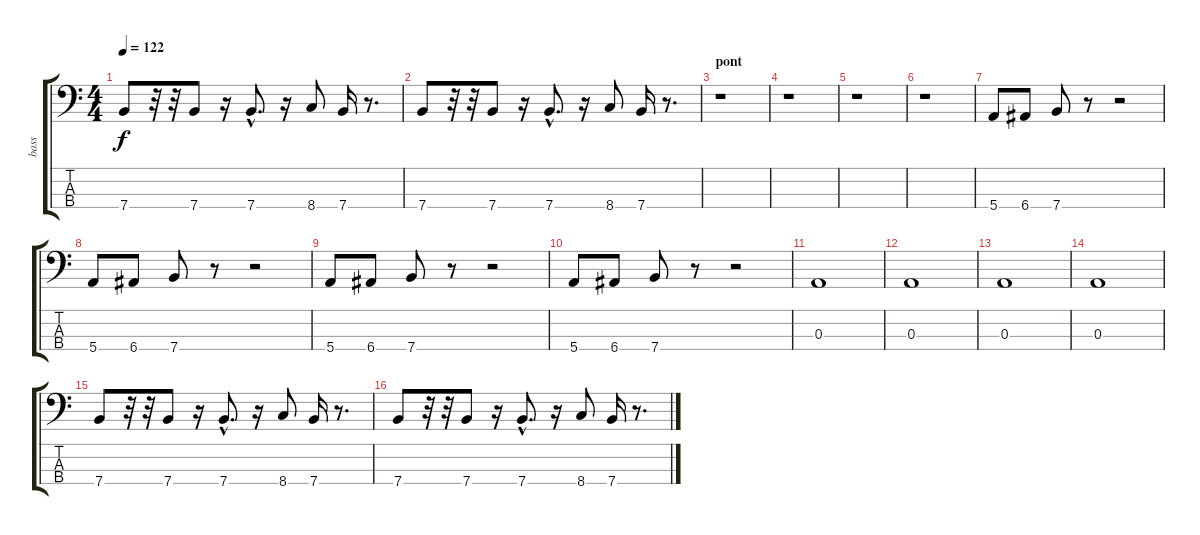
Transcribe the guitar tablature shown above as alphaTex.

\track ("bass" "bass") {instrument electricbassfinger}
\staff {score tabs}
\tuning (G2 D2 A1 E1) {hide}
\ts (4 4)
\tempo 122
\clef f4
\ks c
7.4.8{dy f} r.32 r.32 7.4.8 r.16 7.4{hac}.8{d} r.16 8.4.8 7.4.16 r.8{d} |
7.4.8 r.32 r.32 7.4.8 r.16 7.4{hac}.8{d} r.16 8.4.8 7.4.16 r.8{d} |
\section ("" "pont")
r.1 |
r.1 |
r.1 |
r.1 |
5.4.8 6.4.8 7.4.8 r.8 r.2 |
5.4.8 6.4.8 7.4.8 r.8 r.2 |
5.4.8 6.4.8 7.4.8 r.8 r.2 |
5.4.8 6.4.8 7.4.8 r.8 r.2 |
0.3.1 |
0.3.1 |
0.3.1 |
0.3.1 |
7.4.8 r.32 r.32 7.4.8 r.16 7.4{hac}.8{d} r.16 8.4.8 7.4.16 r.8{d} |
7.4.8 r.32 r.32 7.4.8 r.16 7.4{hac}.8{d} r.16 8.4.8 7.4.16 r.8{d}
